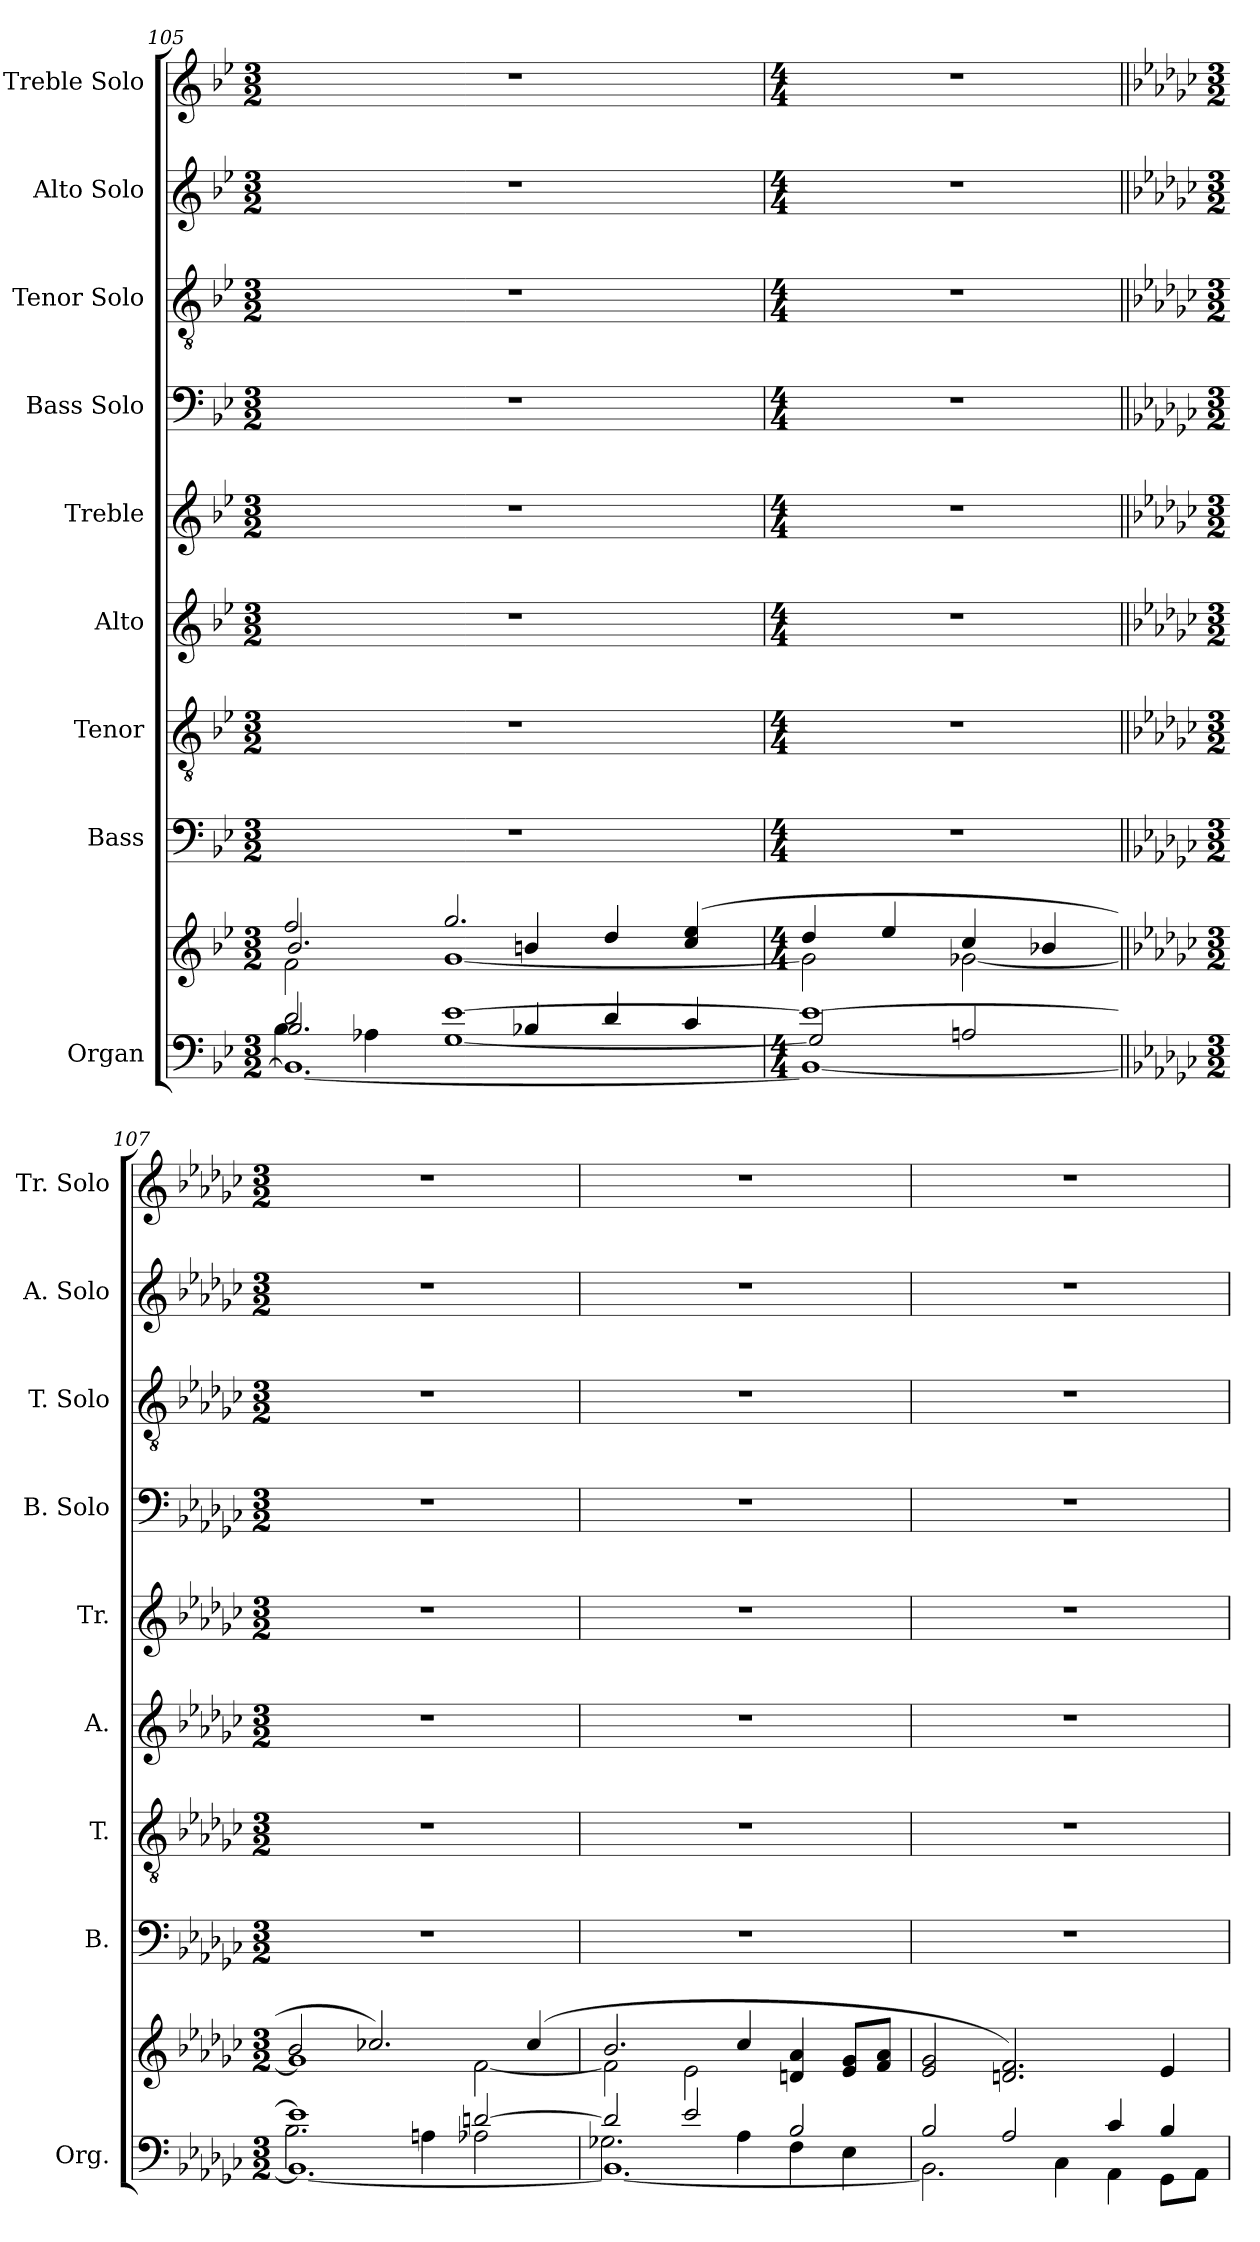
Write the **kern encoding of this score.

**kern	**kern	**kern	**kern	**kern	**kern	**kern	**kern	**kern	**kern
*part9	*part9	*part8	*part7	*part6	*part5	*part4	*part3	*part2	*part1
*staff10	*staff9	*staff8	*staff7	*staff6	*staff5	*staff4	*staff3	*staff2	*staff1
*I"Organ	*	*I"Bass	*I"Tenor	*I"Alto	*I"Treble	*I"Bass Solo	*I"Tenor Solo	*I"Alto Solo	*I"Treble Solo
*I'Org.	*	*I'B.	*I'T.	*I'A.	*I'Tr.	*I'B. Solo	*I'T. Solo	*I'A. Solo	*I'Tr. Solo
*clefF4	*clefG2	*clefF4	*clefGv2	*clefG2	*clefG2	*clefF4	*clefGv2	*clefG2	*clefG2
*	*	*	*ITrd7c12	*	*	*	*ITrd7c12	*	*
*k[b-e-]	*k[b-e-]	*k[b-e-]	*k[b-e-]	*k[b-e-]	*k[b-e-]	*k[b-e-]	*k[b-e-]	*k[b-e-]	*k[b-e-]
*B-:	*B-:	*B-:	*B-:	*B-:	*B-:	*B-:	*B-:	*B-:	*B-:
*M3/2	*M3/2	*M3/2	*M3/2	*M3/2	*M3/2	*M3/2	*M3/2	*M3/2	*M3/2
=105	=105	=105	=105	=105	=105	=105	=105	=105	=105
*^	*^	*	*	*	*	*	*	*	*
*	*^	*	*^	*	*	*	*	*	*	*	*
*	*	*^	*	*	*	*	*	*	*	*	*	*	*
!	!	!	!	!	!	!	!LO:N:vis=1	!LO:N:vis=1	!LO:N:vis=1	!LO:N:vis=1	!LO:N:vis=1	!LO:N:vis=1	!LO:N:vis=1	!LO:N:vis=1
2di/	1.BB-i_	2.B-i/	4B-i\	2ffi/	2fi\	2.b-i/	1.r	1.r	1.r	1.r	1.r	1.r	1.r	1.r
.	.	.	4A-Xi\	.	.	.	.	.	.	.	.	.	.	.
[1e-i	.	.	[1Gi	2.ggi/	[1gi	.	.	.	.	.	.	.	.	.
.	.	4B-Xi/	.	.	.	4bni/	.	.	.	.	.	.	.	.
.	.	4di/	.	.	.	4ddi/	.	.	.	.	.	.	.	.
.	.	4ci/	.	(4cci/ 4ee-i	.	4ryy	.	.	.	.	.	.	.	.
*v	*v	*v	*v	*	*	*	*	*	*	*	*	*	*	*
*	*v	*v	*v	*	*	*	*	*	*	*	*
=106	=106	=106	=106	=106	=106	=106	=106	=106	=106
*M4/4	*M4/4	*M4/4	*M4/4	*M4/4	*M4/4	*M4/4	*M4/4	*M4/4	*M4/4
*^	*^	*	*	*	*	*	*	*	*
*	*^	*	*	*	*	*	*	*	*	*	*
1e-i_	1BB-i_	2Gi/]	4ddi/	2gi\]	1r	1r	1r	1r	1r	1r	1r	1r
.	.	.	4ee-i/	.	.	.	.	.	.	.	.	.
.	.	2Ani/	4cci/	[2g-Xi\	.	.	.	.	.	.	.	.
.	.	.	4b-Xi/	.	.	.	.	.	.	.	.	.
=107||	=107||	=107||	=107||	=107||	=107||	=107||	=107||	=107||	=107||	=107||	=107||	=107||
*k[b-e-a-d-g-c-]	*	*	*k[b-e-a-d-g-c-]	*	*k[b-e-a-d-g-c-]	*k[b-e-a-d-g-c-]	*k[b-e-a-d-g-c-]	*k[b-e-a-d-g-c-]	*k[b-e-a-d-g-c-]	*k[b-e-a-d-g-c-]	*k[b-e-a-d-g-c-]	*k[b-e-a-d-g-c-]
*e-:	*	*	*e-:	*	*e-:	*e-:	*e-:	*e-:	*e-:	*e-:	*e-:	*e-:
*M3/2	*	*	*M3/2	*	*M3/2	*M3/2	*M3/2	*M3/2	*M3/2	*M3/2	*M3/2	*M3/2
!	!	!	!	!	!LO:N:vis=1	!LO:N:vis=1	!LO:N:vis=1	!LO:N:vis=1	!LO:N:vis=1	!LO:N:vis=1	!LO:N:vis=1	!LO:N:vis=1
*	*	*	*	*	*	*	*	*^	*	*	*	*^
1e-i]	1.BB-i_	2.B-i\	2b-i/	1g-i]	1.r	1.r	1.r	1.r	1ryy	1.r	1.r	1.r	1.r	1ryy
.	.	.	2.cc-Xi/)	.	.	.	.	.	.	.	.	.	.	.
.	.	4Ani\	.	.	.	.	.	.	.	.	.	.	.	.
[2dni/	.	2A-Xi\	.	[2fi\	.	.	.	.	4ryy	.	.	.	.	4ryy
.	.	.	(4cc-i/	.	.	.	.	.	4ryy	.	.	.	.	4ryy
=108	=108	=108	=108	=108	=108	=108	=108	=108	=108	=108	=108	=108	=108	=108
!	!	!	!	!	!LO:N:vis=1	!LO:N:vis=1	!LO:N:vis=1	!LO:N:vis=1	!	!LO:N:vis=1	!LO:N:vis=1	!LO:N:vis=1	!LO:N:vis=1	!
*	*	*	*	*	*	*	*	*v	*v	*	*	*	*v	*v
2di/]	1.BB-i_	2.G-Xi\	2.b-i/	2fi\]	1.r	1.r	1.r	1.r	1.r	1.r	1.r	1.r
2e-i/	.	.	.	2e-i\	.	.	.	.	.	.	.	.
.	.	4A-i\	4cc-i/	.	.	.	.	.	.	.	.	.
2B-i/	.	4Fi\	4dni/ 4a-i	2ryy	.	.	.	.	.	.	.	.
.	.	4E-i\	8e-i/ 8g-iL	.	.	.	.	.	.	.	.	.
.	.	.	8fi/ 8a-iJ	.	.	.	.	.	.	.	.	.
*	*v	*v	*	*	*	*	*	*	*	*	*	*
*	*	*v	*v	*	*	*	*	*	*	*	*
!!LO:LB:g=z
=109	=109	=109	=109	=109	=109	=109	=109	=109	=109	=109
!	!	!	!LO:N:vis=1	!LO:N:vis=1	!LO:N:vis=1	!LO:N:vis=1	!LO:N:vis=1	!LO:N:vis=1	!LO:N:vis=1	!LO:N:vis=1
2B-i/	2.BB-i\]	2e-i/ 2g-i	1.r	1.r	1.r	1.r	1.r	1.r	1.r	1.r
2A-i/	.	2.dni/ 2.fi)	.	.	.	.	.	.	.	.
.	4C-i\	.	.	.	.	.	.	.	.	.
4c-i/	4AA-i\	.	.	.	.	.	.	.	.	.
4B-i/	8GG-i\L	4e-i/	.	.	.	.	.	.	.	.
.	8AA-i\J	.	.	.	.	.	.	.	.	.
*v	*v	*	*	*	*	*	*	*	*	*
=	=	=	=	=	=	=	=	=	=
*-	*-	*-	*-	*-	*-	*-	*-	*-	*-
